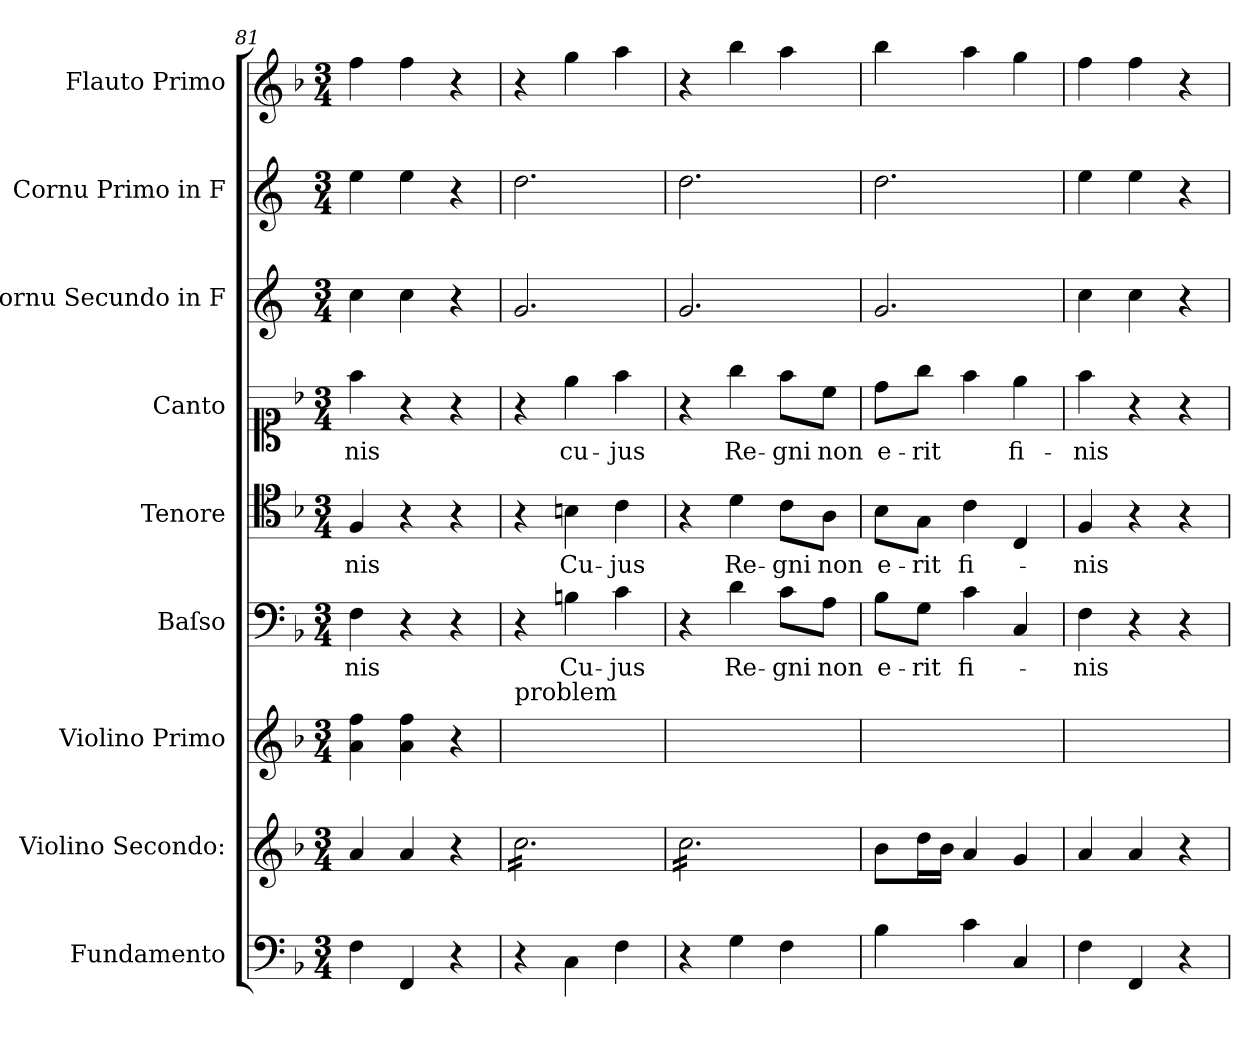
**kern	**kern	**kern	**kern	**text	**kern	**text	**kern	**text	**kern	**kern	**kern
*part9	*part8	*part7	*part6	*part6	*part5	*part5	*part4	*part4	*part3	*part2	*part1
*staff9	*staff8	*staff7	*staff6	*staff6	*staff5	*staff5	*staff4	*staff4	*staff3	*staff2	*staff1
*I"Fundamento	*I"Violino Secondo:	*I"Violino Primo	*I"Baſso	*	*I"Tenore	*	*I"Canto	*	*I"Cornu Secundo in F	*I"Cornu Primo in F	*I"Flauto Primo
*I'fund	*I'vl 2	*I'vl 1	*I'B	*	*I'T	*	*I'C	*	*I'cor 2	*I'cor 1	*I'fl 1
*clefF4	*clefG2	*clefG2	*clefF4	*	*clefC4	*	*clefC1	*	*clefG2	*clefG2	*clefG2
*	*	*	*	*	*	*	*	*	*ITrd4c7	*ITrd4c7	*
*k[b-]	*k[b-]	*k[b-]	*k[b-]	*	*k[b-]	*	*k[b-]	*	*k[b-]	*k[b-]	*k[b-]
*F:	*F:	*F:	*F:	*	*F:	*	*F:	*	*F:	*F:	*F:
*M3/4	*M3/4	*M3/4	*M3/4	*	*M3/4	*	*M3/4	*	*M3/4	*M3/4	*M3/4
=81	=81	=81	=81	=81	=81	=81	=81	=81	=81	=81	=81
4F\	4a/	4a\ 4ff\	4F\	-nis	4F/	-nis	4ff\	-nis	4f\	4a\	4ff\
4FF/	4a/	4a\ 4ff\	4r	.	4r	.	4r	.	4f\	4a\	4ff\
4r	4r	4r	4r	.	4r	.	4r	.	4r	4r	4r
=82	=82	=82	=82	=82	=82	=82	=82	=82	=82	=82	=82
!	!	!LO:TX:a:t=problem	!	!	!	!	!	!	!	!	!
*	*tremolo	*	*	*	*	*	*	*	*	*	*
4r	16cc\LL	4ryy	4r	.	4r	.	4r	.	2.c/	2.g\	4r
.	16cc\	.	.	.	.	.	.	.	.	.	.
.	16cc\	.	.	.	.	.	.	.	.	.	.
.	16cc\	.	.	.	.	.	.	.	.	.	.
4C\	16cc\	4eyy/ 4ccyy/ 4ggyy/	4Bn\	Cu-	4Bn\	Cu-	4ee\	cu-	.	.	4gg\
.	16cc\	.	.	.	.	.	.	.	.	.	.
.	16cc\	.	.	.	.	.	.	.	.	.	.
.	16cc\	.	.	.	.	.	.	.	.	.	.
4F\	16cc\	4fyy/ 4ccyy/ 4aayy/	4c\	-jus	4c\	-jus	4ff\	-jus	.	.	4aa\
.	16cc\	.	.	.	.	.	.	.	.	.	.
.	16cc\	.	.	.	.	.	.	.	.	.	.
.	16cc\JJ	.	.	.	.	.	.	.	.	.	.
=83	=83	=83	=83	=83	=83	=83	=83	=83	=83	=83	=83
4r	16cc\LL	4ryy	4r	.	4r	.	4r	.	2.c/	2.g\	4r
.	16cc\	.	.	.	.	.	.	.	.	.	.
.	16cc\	.	.	.	.	.	.	.	.	.	.
.	16cc\	.	.	.	.	.	.	.	.	.	.
4G\	16cc\	4eyy/ 4ccyy/ 4bb-yy/	4d\	Re-	4d\	Re-	4gg\	Re-	.	.	4bb-\
.	16cc\	.	.	.	.	.	.	.	.	.	.
.	16cc\	.	.	.	.	.	.	.	.	.	.
.	16cc\	.	.	.	.	.	.	.	.	.	.
4F\	16cc\	4fyy/ 4ccyy/ 4aayy/	8c\L	-gni	8c\L	-gni	8ff\L	-gni	.	.	4aa\
.	16cc\	.	.	.	.	.	.	.	.	.	.
.	16cc\	.	8A\J	non	8A\J	non	8cc\J	non	.	.	.
.	16cc\JJ	.	.	.	.	.	.	.	.	.	.
*	*Xtremolo	*	*	*	*	*	*	*	*	*	*
=84	=84	=84	=84	=84	=84	=84	=84	=84	=84	=84	=84
4B-\	8b-\L	8dd\Lyy	8B-\L	e-	8B-\L	e-	8dd\L	e-	2.c/	2.g\	4bb-\
.	16dd\L	16bb-\Lyy	8G\J	-rit	8G\J	-rit	8gg\J	-rit	.	.	.
.	16b-\JJ	16gg\JJyy	.	.	.	.	.	.	.	.	.
4c\	4a/	4ff\yy	4c\	fi-	4c\	fi-	4ff\	.	.	.	4aa\
4C/	4g/	4ee\yy	4C/	.	4C/	.	4ee\	fi-	.	.	4gg\
=85	=85	=85	=85	=85	=85	=85	=85	=85	=85	=85	=85
4F\	4a/	4ayy\ 4ffyy\	4F\	-nis	4F/	-nis	4ff\	-nis	4f\	4a\	4ff\
4FF/	4a/	4ayy\ 4ffyy\	4r	.	4r	.	4r	.	4f\	4a\	4ff\
4r	4r	4ryy	4r	.	4r	.	4r	.	4r	4r	4r
=	=	=	=	=	=	=	=	=	=	=	=
*-	*-	*-	*-	*-	*-	*-	*-	*-	*-	*-	*-
